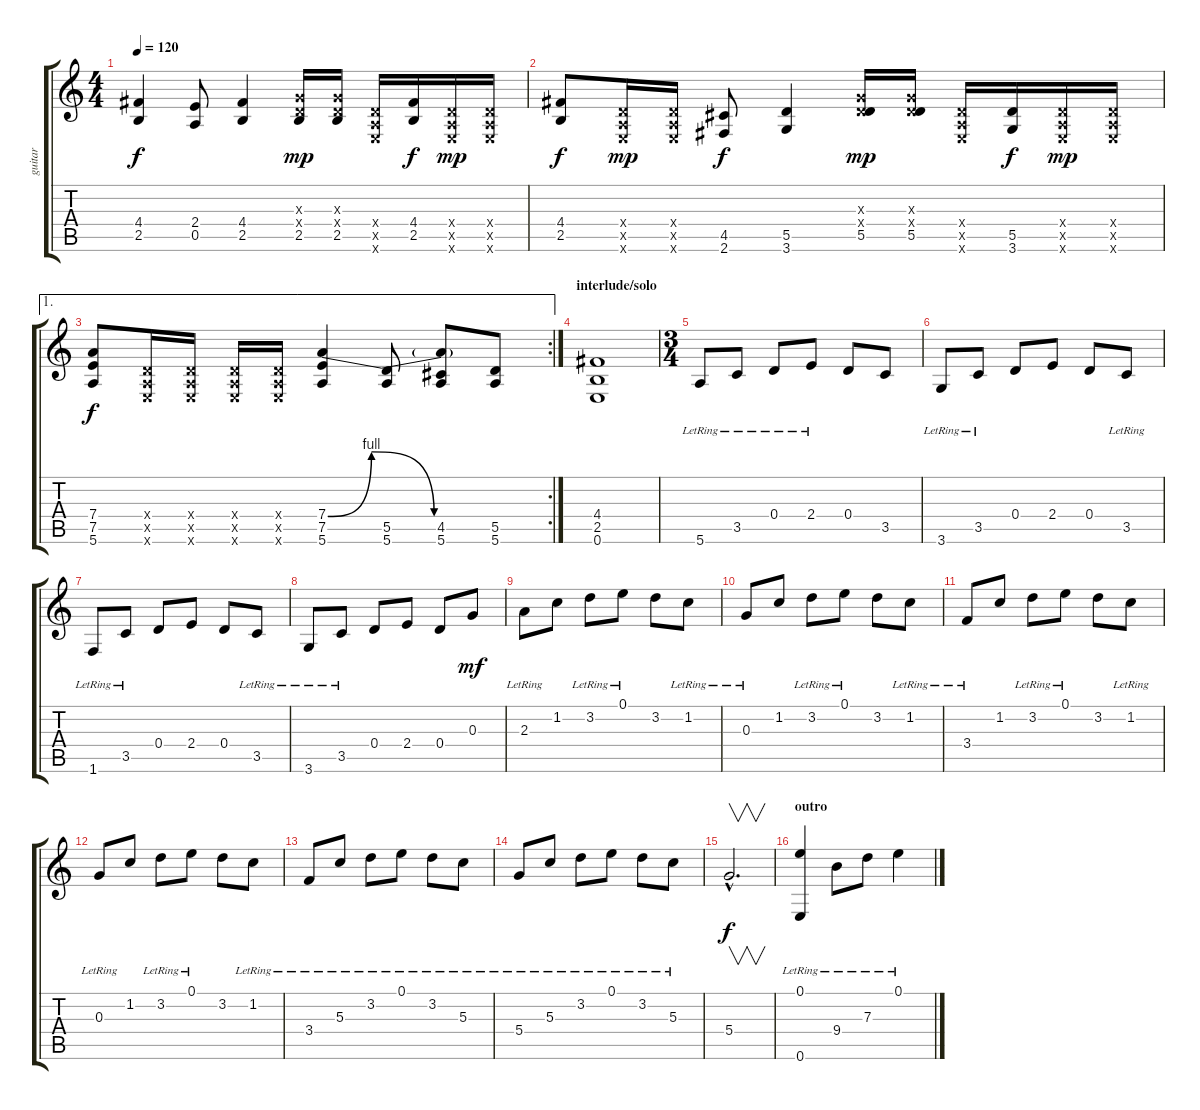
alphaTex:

\track ("guitar" "guitar") {instrument acousticguitarsteel}
\staff {score tabs}
\tuning (E4 B3 G3 D3 A2 E2) {hide}
\ts (4 4)
\tempo 120
\clef g2
\ks c
(4.4 2.5).4{dy f} (2.4 0.5).8 (4.4 2.5).4 (0.3{x} 0.4{x} 2.5).16{dy mp} (0.3{x} 0.4{x} 2.5).16 (0.4{x} 0.5{x} 0.6{x}).16 (4.4 2.5).16{dy f} (0.4{x} 0.5{x} 0.6{x}).16{dy mp} (0.4{x} 0.5{x} 0.6{x}).16 |
(4.4 2.5).8{dy f} (0.4{x} 0.5{x} 0.6{x}).16{dy mp} (0.4{x} 0.5{x} 0.6{x}).16 (4.5 2.6).8{dy f} (5.5 3.6).4 (0.3{x} 0.4{x} 5.5).16{dy mp} (0.3{x} 0.4{x} 5.5).16 (0.4{x} 0.5{x} 0.6{x}).16 (5.5 3.6).16{dy f} (0.4{x} 0.5{x} 0.6{x}).16{dy mp} (0.4{x} 0.5{x} 0.6{x}).16 |
\ae 1
\rc 2
(7.4 7.5 5.6).8{dy f} (0.4{x} 0.5{x} 0.6{x}).16 (0.4{x} 0.5{x} 0.6{x}).16 (0.4{x} 0.5{x} 0.6{x}).16 (0.4{x} 0.5{x} 0.6{x}).16 (7.4{be (custom 0 0 16 4 39 0 60 0)} 7.5 5.6).4 (5.5 5.6).8 (7.4{t} 4.5 5.6).8 (5.5 5.6).8 |
\section ("" "interlude/solo")
(4.4 2.5 0.6).1 |
\ts (3 4)
5.6{lr}.8{instrument acousticguitarsteel} 3.5{lr}.8 0.4{lr}.8 2.4{lr}.8 0.4.8 3.5.8 |
3.6{lr}.8 3.5{lr}.8 0.4.8 2.4.8 0.4.8 3.5{lr}.8 |
1.6{lr}.8 3.5{lr}.8 0.4.8 2.4.8 0.4.8 3.5{lr}.8 |
3.6{lr}.8 3.5{lr}.8 0.4.8 2.4.8 0.4.8 0.3.8{dy mf} |
2.3{lr}.8 1.2.8 3.2{lr}.8 0.1{lr}.8 3.2.8 1.2{lr}.8 |
0.3{lr}.8 1.2.8 3.2{lr}.8 0.1{lr}.8 3.2.8 1.2{lr}.8 |
3.4{lr}.8 1.2.8 3.2{lr}.8 0.1{lr}.8 3.2.8 1.2{lr}.8 |
0.3{lr}.8 1.2.8 3.2{lr}.8 0.1{lr}.8 3.2.8 1.2{lr}.8 |
3.4{lr}.8 5.3{lr}.8 3.2{lr}.8 0.1{lr}.8 3.2{lr}.8 5.3{lr}.8 |
5.4{lr}.8 5.3{lr}.8 3.2{lr}.8 0.1{lr}.8 3.2{lr}.8 5.3{lr}.8 |
5.4{hac}.2{v d dy f} |
\section ("" "outro")
(0.1{lr} 0.6{lr}).4 9.4{lr}.8 7.3{lr}.8 0.1{lr}.4
